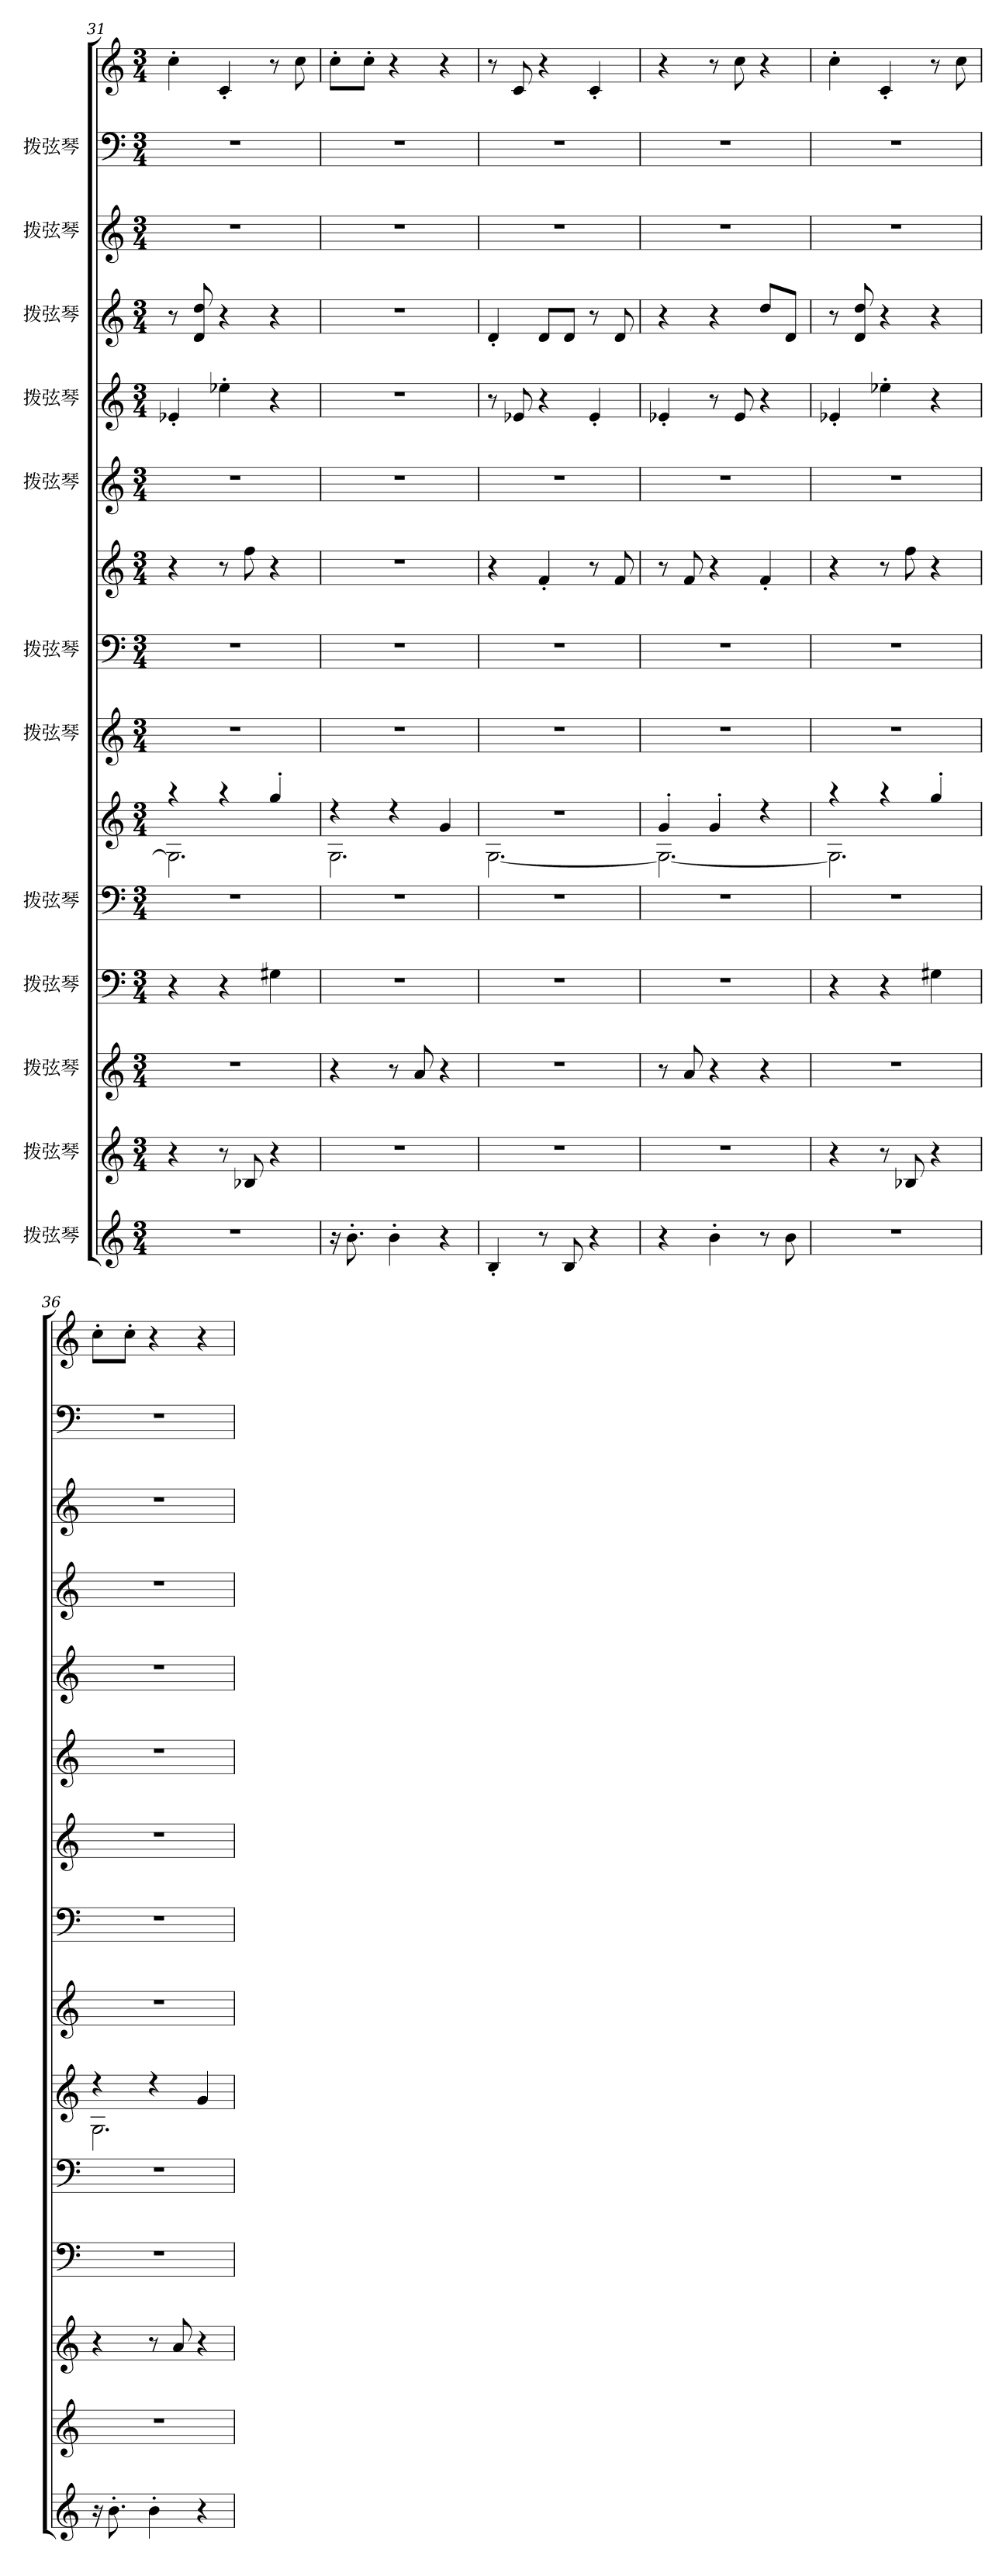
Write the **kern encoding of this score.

**kern	**kern	**kern	**kern	**kern	**kern	**kern	**kern	**kern	**kern	**kern	**kern	**kern	**kern	**kern
*part12	*part11	*part10	*part9	*part8	*part8	*part7	*part6	*part6	*part5	*part4	*part3	*part2	*part1	*part1
*staff15	*staff14	*staff13	*staff12	*staff11	*staff10	*staff9	*staff8	*staff7	*staff6	*staff5	*staff4	*staff3	*staff2	*staff1
*I"拨弦琴	*I"拨弦琴	*I"拨弦琴	*I"拨弦琴	*I"拨弦琴	*	*I"拨弦琴	*I"拨弦琴	*	*I"拨弦琴	*I"拨弦琴	*I"拨弦琴	*I"拨弦琴	*I"拨弦琴	*
*clefG2	*clefG2	*clefG2	*clefF4	*clefF4	*clefG2	*clefG2	*clefF4	*clefG2	*clefG2	*clefG2	*clefG2	*clefG2	*clefF4	*clefG2
*k[]	*k[]	*k[]	*k[]	*k[]	*k[]	*k[]	*k[]	*k[]	*k[]	*k[]	*k[]	*k[]	*k[]	*k[]
*M3/4	*M3/4	*M3/4	*M3/4	*M3/4	*M3/4	*M3/4	*M3/4	*M3/4	*M3/4	*M3/4	*M3/4	*M3/4	*M3/4	*M3/4
=31	=31	=31	=31	=31	=31	=31	=31	=31	=31	=31	=31	=31	=31	=31
*	*	*	*	*	*^	*	*	*	*	*	*	*	*	*
2.r	4r	2.r	4r	2.r	4r	2.G\]	2.r	2.r	4r	2.r	4e-X'/	8r	2.r	2.r	4cc'\
.	.	.	.	.	.	.	.	.	.	.	.	8d/ 8dd/	.	.	.
.	8r	.	4r	.	4r	.	.	.	8r	.	4ee-X'\	4r	.	.	4c'/
.	8B-X/	.	.	.	.	.	.	.	8ff\	.	.	.	.	.	.
.	4r	.	4G#X\	.	4gg'/	.	.	.	4r	.	4r	4r	.	.	8r
.	.	.	.	.	.	.	.	.	.	.	.	.	.	.	8cc\
=32	=32	=32	=32	=32	=32	=32	=32	=32	=32	=32	=32	=32	=32	=32	=32
16r	2.r	4r	2.r	2.r	4r	2.G\	2.r	2.r	2.r	2.r	2.r	2.r	2.r	2.r	8cc'\L
8.b'\	.	.	.	.	.	.	.	.	.	.	.	.	.	.	.
.	.	.	.	.	.	.	.	.	.	.	.	.	.	.	8cc'\J
4b'\	.	8r	.	.	4r	.	.	.	.	.	.	.	.	.	4r
.	.	8a/	.	.	.	.	.	.	.	.	.	.	.	.	.
4r	.	4r	.	.	4g/	.	.	.	.	.	.	.	.	.	4r
=33	=33	=33	=33	=33	=33	=33	=33	=33	=33	=33	=33	=33	=33	=33	=33
4B'/	2.r	2.r	2.r	2.r	2.r	[2.G\	2.r	2.r	4r	2.r	8r	4d'/	2.r	2.r	8r
.	.	.	.	.	.	.	.	.	.	.	8e-X/	.	.	.	8c/
8r	.	.	.	.	.	.	.	.	4f'/	.	4r	8d/L	.	.	4r
8B/	.	.	.	.	.	.	.	.	.	.	.	8d/J	.	.	.
4r	.	.	.	.	.	.	.	.	8r	.	4e-'/	8r	.	.	4c'/
.	.	.	.	.	.	.	.	.	8f/	.	.	8d/	.	.	.
!!LO:PB:g=z
=34	=34	=34	=34	=34	=34	=34	=34	=34	=34	=34	=34	=34	=34	=34	=34
4r	2.r	8r	2.r	2.r	4g'/	2.G\_	2.r	2.r	8r	2.r	4e-X'/	4r	2.r	2.r	4r
.	.	8a/	.	.	.	.	.	.	8f/	.	.	.	.	.	.
4b'\	.	4r	.	.	4g'/	.	.	.	4r	.	8r	4r	.	.	8r
.	.	.	.	.	.	.	.	.	.	.	8e-/	.	.	.	8cc\
8r	.	4r	.	.	4r	.	.	.	4f'/	.	4r	8dd/L	.	.	4r
8b\	.	.	.	.	.	.	.	.	.	.	.	8d/J	.	.	.
=35	=35	=35	=35	=35	=35	=35	=35	=35	=35	=35	=35	=35	=35	=35	=35
2.r	4r	2.r	4r	2.r	4r	2.G\]	2.r	2.r	4r	2.r	4e-X'/	8r	2.r	2.r	4cc'\
.	.	.	.	.	.	.	.	.	.	.	.	8d/ 8dd/	.	.	.
.	8r	.	4r	.	4r	.	.	.	8r	.	4ee-X'\	4r	.	.	4c'/
.	8B-X/	.	.	.	.	.	.	.	8ff\	.	.	.	.	.	.
.	4r	.	4G#X\	.	4gg'/	.	.	.	4r	.	4r	4r	.	.	8r
.	.	.	.	.	.	.	.	.	.	.	.	.	.	.	8cc\
=36	=36	=36	=36	=36	=36	=36	=36	=36	=36	=36	=36	=36	=36	=36	=36
16r	2.r	4r	2.r	2.r	4r	2.G\	2.r	2.r	2.r	2.r	2.r	2.r	2.r	2.r	8cc'\L
8.b'\	.	.	.	.	.	.	.	.	.	.	.	.	.	.	.
.	.	.	.	.	.	.	.	.	.	.	.	.	.	.	8cc'\J
4b'\	.	8r	.	.	4r	.	.	.	.	.	.	.	.	.	4r
.	.	8a/	.	.	.	.	.	.	.	.	.	.	.	.	.
4r	.	4r	.	.	4g/	.	.	.	.	.	.	.	.	.	4r
*	*	*	*	*	*v	*v	*	*	*	*	*	*	*	*	*
=	=	=	=	=	=	=	=	=	=	=	=	=	=	=
*-	*-	*-	*-	*-	*-	*-	*-	*-	*-	*-	*-	*-	*-	*-
